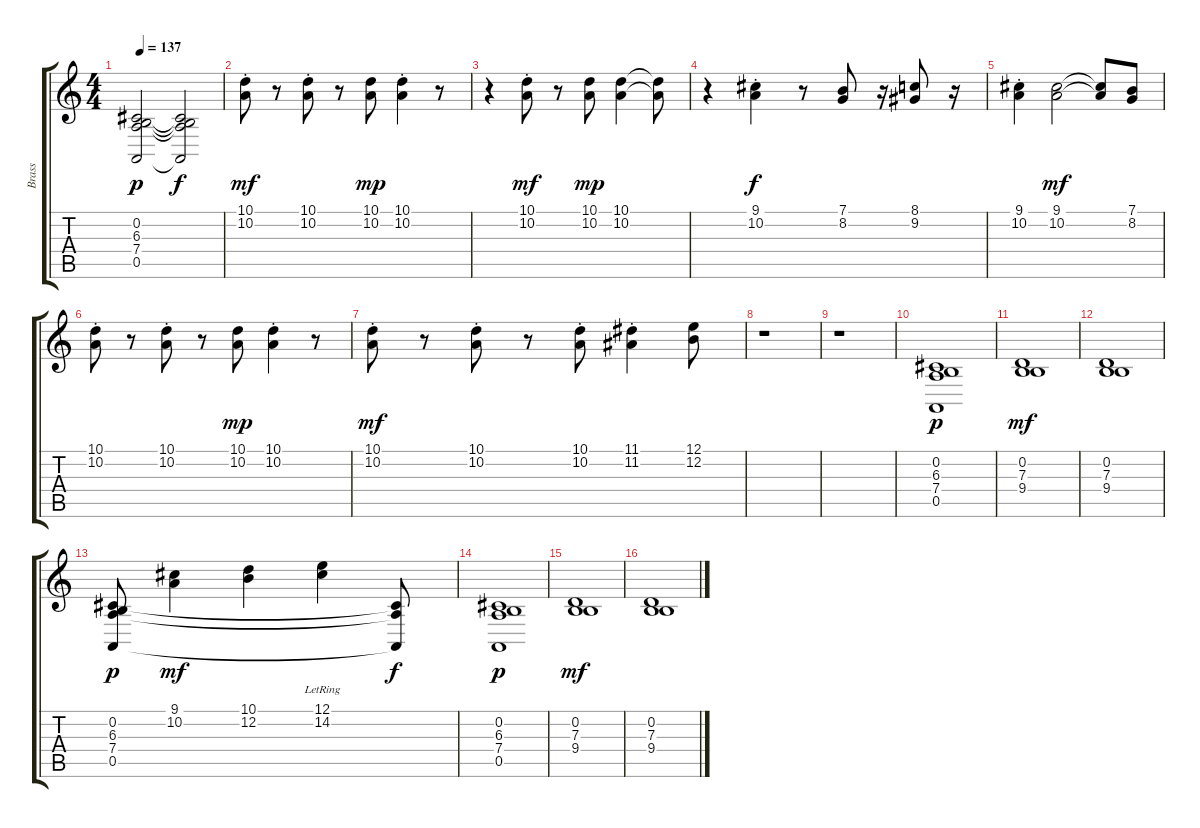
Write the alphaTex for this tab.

\track ("Brass" "Brass") {instrument trombone}
\staff {score tabs}
\tuning (E4 B3 G3 D3 A2 E2) {hide}
\ts (4 4)
\tempo 137
\clef g2
\ks c
(0.2 6.3 7.4 0.5).2{dy p} (0.2{t} 6.3{t} 7.4{t} 0.5{t}).2{dy f} |
(10.1{st} 10.2{st}).8{dy mf} r.8 (10.1{st} 10.2{st}).8 r.8 (10.1 10.2).8{dy mp} (10.1{st} 10.2{st}).4 r.8 |
r.4 (10.1{st} 10.2{st}).8{dy mf} r.8 (10.1 10.2).8{dy mp} (10.1 10.2).4 (10.1{t} 10.2{t}).8 |
r.4 (9.1{st} 10.2{st}).4{dy f} r.8 (7.1 8.2).8 r.16 (8.1 9.2).8 r.16 |
(9.1{st} 10.2{st}).4 (9.1 10.2).2{dy mf} (9.1{t} 10.2{t}).8 (7.1 8.2).8 |
(10.1{st} 10.2{st}).8 r.8 (10.1{st} 10.2{st}).8 r.8 (10.1 10.2).8{dy mp} (10.1{st} 10.2{st}).4 r.8 |
(10.1{st} 10.2{st}).8{dy mf} r.8 (10.1{st} 10.2{st}).8 r.8 (10.1{st} 10.2{st}).8 (11.1{st} 11.2{st}).4 (12.1 12.2).8 |
r.1 |
r.1 |
(0.2 6.3 7.4 0.5).1{dy p} |
(0.2 7.3 9.4).1{dy mf} |
(0.2 7.3 9.4).1 |
(0.2 6.3 7.4 0.5).8{dy p} (9.1 10.2).4{dy mf} (10.1 12.2).4 (12.1{lr} 14.2{lr}).4 (6.3{t} 7.4{t} 0.5{t}).8{dy f} |
(0.2 6.3 7.4 0.5).1{dy p} |
(0.2 7.3 9.4).1{dy mf} |
(0.2 7.3 9.4).1
